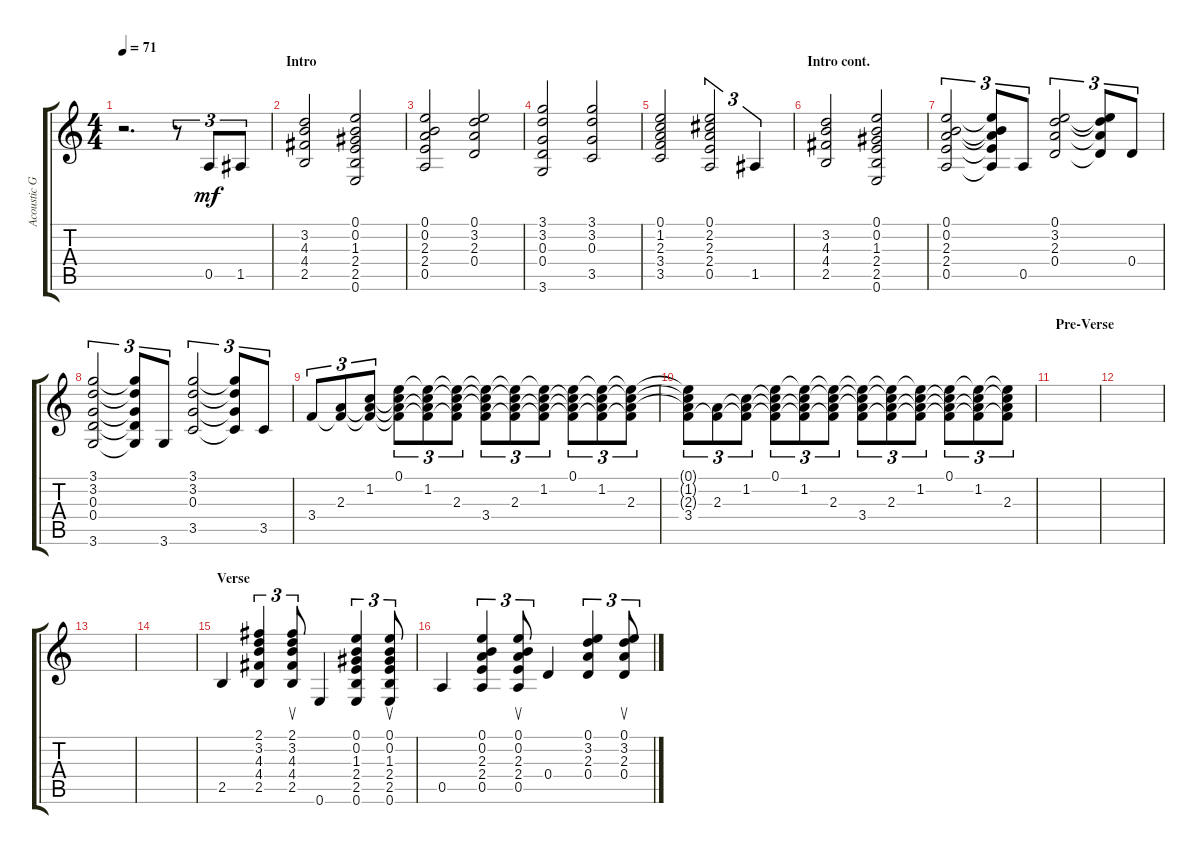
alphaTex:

\track ("Acoustic GTR 2" "Acoustic G") {instrument acousticguitarsteel}
\staff {score tabs}
\tuning (E4 B3 G3 D3 A2 E2) {hide}
\ts (4 4)
\tempo 71
\clef g2
\ks c
r.2{d dy mf instrument acousticguitarsteel} r.8{tu (3 2)} 0.5.8{tu (3 2)} 1.5.8{tu (3 2)} |
\section ("" "Intro")
(3.2 4.3 4.4 2.5).2 (0.1 0.2 1.3 2.4 2.5 0.6).2 |
(0.1 0.2 2.3 2.4 0.5).2 (0.1 3.2 2.3 0.4).2 |
(3.1 3.2 0.3 0.4 3.6).2 (3.1 3.2 0.3 3.5).2 |
(0.1 1.2 2.3 3.4 3.5).2 (0.1 2.2 2.3 2.4 0.5).2{tu (3 2)} 1.5.4{tu (3 2)} |
\section ("" "Intro cont.")
(3.2 4.3 4.4 2.5).2 (0.1 0.2 1.3 2.4 2.5 0.6).2 |
(0.1 0.2 2.3 2.4 0.5).2{tu (3 2)} (0.1{t} 0.2{t} 2.3{t} 2.4{t} 0.5{t}).8{tu (3 2)} 0.5.8{tu (3 2)} (0.1 3.2 2.3 0.4).2{tu (3 2)} (0.1{t} 3.2{t} 2.3{t} 0.4{t}).8{tu (3 2)} 0.4.8{tu (3 2)} |
(3.1 3.2 0.3 0.4 3.6).2{tu (3 2)} (3.1{t} 3.2{t} 0.3{t} 0.4{t} 3.6{t}).8{tu (3 2)} 3.6.8{tu (3 2)} (3.1 3.2 0.3 3.5).2{tu (3 2)} (3.1{t} 3.2{t} 0.3{t} 3.5{t}).8{tu (3 2)} 3.5.8{tu (3 2)} |
3.4.8{tu (3 2)} (2.3 3.4{t}).8{tu (3 2)} (1.2 2.3{t} 3.4{t}).8{tu (3 2)} (0.1 1.2{t} 2.3{t} 3.4{t}).8{tu (3 2)} (0.1{t} 1.2 2.3{t} 3.4{t}).8{tu (3 2)} (0.1{t} 1.2{t} 2.3 3.4{t}).8{tu (3 2)} (0.1{t} 1.2{t} 2.3{t} 3.4).8{tu (3 2)} (0.1{t} 1.2{t} 2.3 3.4{t}).8{tu (3 2)} (0.1{t} 1.2 2.3{t} 3.4{t}).8{tu (3 2)} (0.1 1.2{t} 2.3{t} 3.4{t}).8{tu (3 2)} (0.1{t} 1.2 2.3{t} 3.4{t}).8{tu (3 2)} (0.1{t} 1.2{t} 2.3 3.4{t}).8{tu (3 2)} |
(0.1{t} 1.2{t} 2.3{t} 3.4).8{tu (3 2)} (2.3 3.4{t}).8{tu (3 2)} (1.2 2.3{t} 3.4{t}).8{tu (3 2)} (0.1 1.2{t} 2.3{t} 3.4{t}).8{tu (3 2)} (0.1{t} 1.2 2.3{t} 3.4{t}).8{tu (3 2)} (0.1{t} 1.2{t} 2.3 3.4{t}).8{tu (3 2)} (0.1{t} 1.2{t} 2.3{t} 3.4).8{tu (3 2)} (0.1{t} 1.2{t} 2.3 3.4{t}).8{tu (3 2)} (0.1{t} 1.2 2.3{t} 3.4{t}).8{tu (3 2)} (0.1 1.2{t} 2.3{t} 3.4{t}).8{tu (3 2)} (0.1{t} 1.2 2.3{t} 3.4{t}).8{tu (3 2)} (0.1{t} 1.2{t} 2.3 3.4{t}).8{tu (3 2)} |
\section ("" "Pre-Verse")
|
|
|
|
\section ("" "Verse")
2.5.4 (2.1 3.2 4.3 4.4 2.5).4{tu (3 2)} (2.1 3.2 4.3 4.4 2.5).8{su tu (3 2)} 0.6.4 (0.1 0.2 1.3 2.4 2.5 0.6).4{tu (3 2)} (0.1 0.2 1.3 2.4 2.5 0.6).8{su tu (3 2)} |
0.5.4 (0.1 0.2 2.3 2.4 0.5).4{tu (3 2)} (0.1 0.2 2.3 2.4 0.5).8{su tu (3 2)} 0.4.4 (0.1 3.2 2.3 0.4).4{tu (3 2)} (0.1 3.2 2.3 0.4).8{su tu (3 2)}
